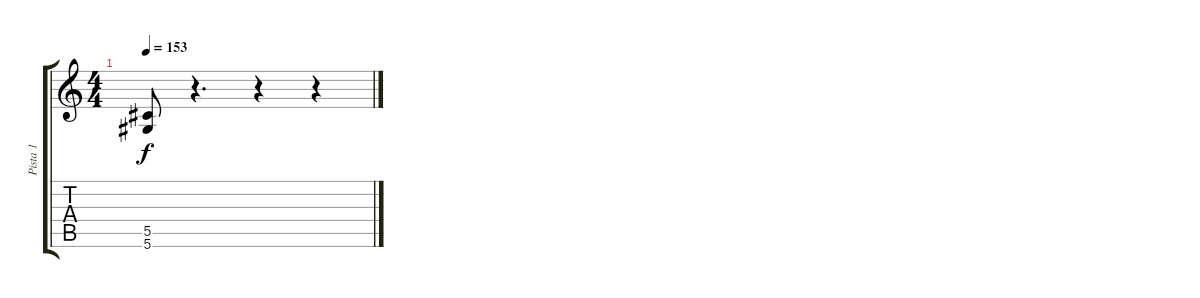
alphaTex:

\track ("Pista 1" "Pista 1") {instrument distortionguitar}
\staff {score tabs}
\tuning (Eb4 Bb3 Gb3 Db3 Ab2 Eb2) {hide}
\ts (4 4)
\tempo 153
\clef g2
\ks c
(5.5 5.6).8{dy f} r.4{d} r.4 r.4
